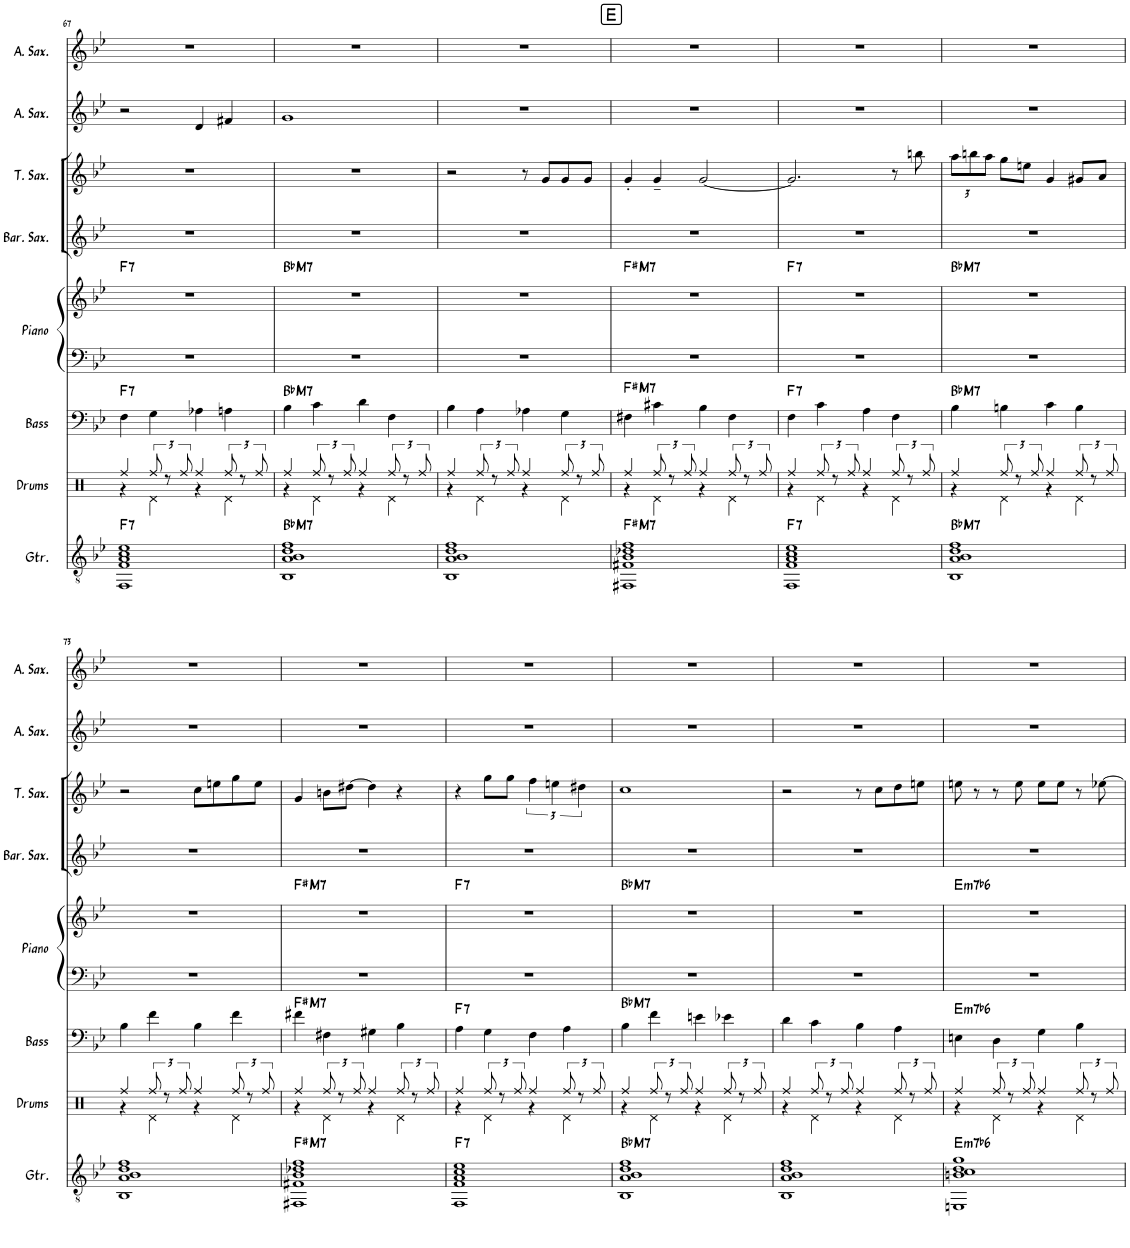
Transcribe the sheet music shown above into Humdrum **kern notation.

**kern	**harte	**kern	**kern	**harte	**kern	**kern	**harte	**kern	**kern	**kern	**kern
*part8	*part8	*part7	*part6	*part6	*part5	*part5	*part5	*part4	*part3	*part2	*part1
*staff9	*	*staff8	*staff7	*	*staff6	*staff5	*	*staff4	*staff3	*staff2	*staff1
*I"Guitar	*	*I"Drums	*I"Bass	*	*I"Piano	*	*	*I"バリトン サクソフォーン	*I"テナー サクソフォーン	*I"アルト サクソフォーン 2	*I"アルト サクソフォーン
*I'Gtr.	*	*I'Drums	*I'Bass	*	*I'Piano	*	*	*	*	*	*
!!LO:PB:g=z
*clefGv2	*	*clefX	*clefF4	*	*clefF4	*clefG2	*	*clefG2	*clefG2	*clefG2	*clefG2
*	*	*	*Trd7c12	*	*	*	*	*Trd12c21	*Trd8c14	*Trd5c9	*Trd5c9
*k[b-e-]	*	*k[]	*k[b-e-]	*	*k[b-e-]	*k[b-e-]	*	*k[b-e-]	*k[b-e-]	*k[b-e-]	*k[b-e-]
*M4/4	*	*M4/4	*M4/4	*	*M4/4	*M4/4	*	*M4/4	*M4/4	*M4/4	*M4/4
=67	=67	=67	=67	=67	=67	=67	=67	=67	=67	=67	=67
*	*	*^	*	*	*	*	*	*	*	*	*
!	!LO:H:kt=7	!	!	!	!LO:H:kt=7	!	!	!LO:H:kt=7	!	!	!	!
1FF 1F 1A 1c 1e-	F:7	4Rff/	4r	4F\	F:7	1r	1r	F:7	1r	1r	2r	1r
.	.	12Rff/	4Rd\	4G\	.	.	.	.	.	.	.	.
.	.	12r	.	.	.	.	.	.	.	.	.	.
.	.	12Rff/	.	.	.	.	.	.	.	.	.	.
.	.	4Rff/	4r	4A-X\	.	.	.	.	.	.	4d/	.
.	.	12Rff/	4Rd\	4An\	.	.	.	.	.	.	4f#X/	.
.	.	12r	.	.	.	.	.	.	.	.	.	.
.	.	12Rff/	.	.	.	.	.	.	.	.	.	.
=68	=68	=68	=68	=68	=68	=68	=68	=68	=68	=68	=68	=68
!	!LO:H:kt=M7	!	!	!	!LO:H:kt=M7	!	!	!LO:H:kt=M7	!	!	!	!
1BB- 1A 1B- 1d 1f	Bb:maj7	4Rff/	4r	4B-\	Bb:maj7	1r	1r	Bb:maj7	1r	1r	1g	1r
.	.	12Rff/	4Rd\	4c\	.	.	.	.	.	.	.	.
.	.	12r	.	.	.	.	.	.	.	.	.	.
.	.	12Rff/	.	.	.	.	.	.	.	.	.	.
.	.	4Rff/	4r	4d\	.	.	.	.	.	.	.	.
.	.	12Rff/	4Rd\	4F\	.	.	.	.	.	.	.	.
.	.	12r	.	.	.	.	.	.	.	.	.	.
.	.	12Rff/	.	.	.	.	.	.	.	.	.	.
=69	=69	=69	=69	=69	=69	=69	=69	=69	=69	=69	=69	=69
1BB- 1A 1B- 1d 1f	.	4Rff/	4r	4B-\	.	1r	1r	.	1r	2r	1r	1r
.	.	12Rff/	4Rd\	4A\	.	.	.	.	.	.	.	.
.	.	12r	.	.	.	.	.	.	.	.	.	.
.	.	12Rff/	.	.	.	.	.	.	.	.	.	.
.	.	4Rff/	4r	4A-X\	.	.	.	.	.	8r	.	.
.	.	.	.	.	.	.	.	.	.	8g/L	.	.
.	.	12Rff/	4Rd\	4G\	.	.	.	.	.	8g/	.	.
.	.	12r	.	.	.	.	.	.	.	.	.	.
.	.	.	.	.	.	.	.	.	.	8g/J	.	.
.	.	12Rff/	.	.	.	.	.	.	.	.	.	.
!!LO:REH:place=s1:a:B:cj:fs=14:t=E
=70	=70	=70	=70	=70	=70	=70	=70	=70	=70	=70	=70	=70
!	!LO:H:kt=M7	!	!	!	!LO:H:kt=M7	!	!	!LO:H:kt=M7	!	!	!	!
1FF#X 1F#X 1B- 1d-X 1f	F#:maj7	4Rff/	4r	4F#X\	F#:maj7	1r	1r	F#:maj7	1r	4g'/	1r	1r
.	.	12Rff/	4Rd\	4c#X\	.	.	.	.	.	4g~/	.	.
.	.	12r	.	.	.	.	.	.	.	.	.	.
.	.	12Rff/	.	.	.	.	.	.	.	.	.	.
.	.	4Rff/	4r	4B-\	.	.	.	.	.	[2g/	.	.
.	.	12Rff/	4Rd\	4F#\	.	.	.	.	.	.	.	.
.	.	12r	.	.	.	.	.	.	.	.	.	.
.	.	12Rff/	.	.	.	.	.	.	.	.	.	.
=71	=71	=71	=71	=71	=71	=71	=71	=71	=71	=71	=71	=71
!	!LO:H:kt=7	!	!	!	!LO:H:kt=7	!	!	!LO:H:kt=7	!	!	!	!
1FF 1F 1A 1c 1e-	F:7	4Rff/	4r	4F\	F:7	1r	1r	F:7	1r	2.g/]	1r	1r
.	.	12Rff/	4Rd\	4c\	.	.	.	.	.	.	.	.
.	.	12r	.	.	.	.	.	.	.	.	.	.
.	.	12Rff/	.	.	.	.	.	.	.	.	.	.
.	.	4Rff/	4r	4A\	.	.	.	.	.	.	.	.
.	.	12Rff/	4Rd\	4F\	.	.	.	.	.	8r	.	.
.	.	12r	.	.	.	.	.	.	.	.	.	.
.	.	.	.	.	.	.	.	.	.	8bbn\	.	.
.	.	12Rff/	.	.	.	.	.	.	.	.	.	.
=72	=72	=72	=72	=72	=72	=72	=72	=72	=72	=72	=72	=72
*	*	*	*	*	*	*	*	*	*	*Xbrackettup	*	*
!	!LO:H:kt=M7	!	!	!	!LO:H:kt=M7	!	!	!LO:H:kt=M7	!	!	!	!
1BB- 1A 1B- 1d 1f	Bb:maj7	4Rff/	4r	4B-\	Bb:maj7	1r	1r	Bb:maj7	1r	12aa\L	1r	1r
.	.	.	.	.	.	.	.	.	.	12bbn\	.	.
.	.	.	.	.	.	.	.	.	.	12aa\J	.	.
.	.	12Rff/	4Rd\	4Bn\	.	.	.	.	.	8gg\L	.	.
.	.	12r	.	.	.	.	.	.	.	.	.	.
.	.	.	.	.	.	.	.	.	.	8een\J	.	.
.	.	12Rff/	.	.	.	.	.	.	.	.	.	.
.	.	4Rff/	4r	4c\	.	.	.	.	.	4g/	.	.
.	.	12Rff/	4Rd\	4B\	.	.	.	.	.	8g#X/L	.	.
.	.	12r	.	.	.	.	.	.	.	.	.	.
.	.	.	.	.	.	.	.	.	.	8a/J	.	.
.	.	12Rff/	.	.	.	.	.	.	.	.	.	.
!!LO:LB:g=z
=73	=73	=73	=73	=73	=73	=73	=73	=73	=73	=73	=73	=73
1BB- 1A 1B- 1d 1f	.	4Rff/	4r	4B-\	.	1r	1r	.	1r	2r	1r	1r
.	.	12Rff/	4Rd\	4f\	.	.	.	.	.	.	.	.
.	.	12r	.	.	.	.	.	.	.	.	.	.
.	.	12Rff/	.	.	.	.	.	.	.	.	.	.
.	.	4Rff/	4r	4B-\	.	.	.	.	.	8cc\L	.	.
.	.	.	.	.	.	.	.	.	.	8een\	.	.
.	.	12Rff/	4Rd\	4f\	.	.	.	.	.	8gg\	.	.
.	.	12r	.	.	.	.	.	.	.	.	.	.
.	.	.	.	.	.	.	.	.	.	8ee\J	.	.
.	.	12Rff/	.	.	.	.	.	.	.	.	.	.
=74	=74	=74	=74	=74	=74	=74	=74	=74	=74	=74	=74	=74
!	!LO:H:kt=M7	!	!	!	!LO:H:kt=M7	!	!	!LO:H:kt=M7	!	!	!	!
1FF#X 1F#X 1B- 1d-X 1f	F#:maj7	4Rff/	4r	4f#X\	F#:maj7	1r	1r	F#:maj7	1r	4g/	1r	1r
.	.	12Rff/	4Rd\	4F#X\	.	.	.	.	.	8bn\L	.	.
.	.	12r	.	.	.	.	.	.	.	.	.	.
.	.	.	.	.	.	.	.	.	.	[8dd#X\J	.	.
.	.	12Rff/	.	.	.	.	.	.	.	.	.	.
.	.	4Rff/	4r	4G#X\	.	.	.	.	.	4dd#\]	.	.
.	.	12Rff/	4Rd\	4B-\	.	.	.	.	.	4r	.	.
.	.	12r	.	.	.	.	.	.	.	.	.	.
.	.	12Rff/	.	.	.	.	.	.	.	.	.	.
=75	=75	=75	=75	=75	=75	=75	=75	=75	=75	=75	=75	=75
!	!LO:H:kt=7	!	!	!	!LO:H:kt=7	!	!	!LO:H:kt=7	!	!	!	!
1FF 1F 1A 1c 1e-	F:7	4Rff/	4r	4A\	F:7	1r	1r	F:7	1r	4r	1r	1r
.	.	12Rff/	4Rd\	4G\	.	.	.	.	.	8gg\L	.	.
.	.	12r	.	.	.	.	.	.	.	.	.	.
.	.	.	.	.	.	.	.	.	.	8gg\J	.	.
.	.	12Rff/	.	.	.	.	.	.	.	.	.	.
*	*	*	*	*	*	*	*	*	*	*brackettup	*	*
.	.	4Rff/	4r	4F\	.	.	.	.	.	6ff\	.	.
.	.	.	.	.	.	.	.	.	.	6een\	.	.
.	.	12Rff/	4Rd\	4A\	.	.	.	.	.	.	.	.
.	.	12r	.	.	.	.	.	.	.	6dd#X\	.	.
.	.	12Rff/	.	.	.	.	.	.	.	.	.	.
=76	=76	=76	=76	=76	=76	=76	=76	=76	=76	=76	=76	=76
!	!LO:H:kt=M7	!	!	!	!LO:H:kt=M7	!	!	!LO:H:kt=M7	!	!	!	!
1BB- 1A 1B- 1d 1f	Bb:maj7	4Rff/	4r	4B-\	Bb:maj7	1r	1r	Bb:maj7	1r	1cc	1r	1r
.	.	12Rff/	4Rd\	4f\	.	.	.	.	.	.	.	.
.	.	12r	.	.	.	.	.	.	.	.	.	.
.	.	12Rff/	.	.	.	.	.	.	.	.	.	.
.	.	4Rff/	4r	4en\	.	.	.	.	.	.	.	.
.	.	12Rff/	4Rd\	4e-X\	.	.	.	.	.	.	.	.
.	.	12r	.	.	.	.	.	.	.	.	.	.
.	.	12Rff/	.	.	.	.	.	.	.	.	.	.
=77	=77	=77	=77	=77	=77	=77	=77	=77	=77	=77	=77	=77
1BB- 1A 1B- 1d 1f	.	4Rff/	4r	4d\	.	1r	1r	.	1r	2r	1r	1r
.	.	12Rff/	4Rd\	4c\	.	.	.	.	.	.	.	.
.	.	12r	.	.	.	.	.	.	.	.	.	.
.	.	12Rff/	.	.	.	.	.	.	.	.	.	.
.	.	4Rff/	4r	4B-\	.	.	.	.	.	8r	.	.
.	.	.	.	.	.	.	.	.	.	8cc\L	.	.
.	.	12Rff/	4Rd\	4A\	.	.	.	.	.	8dd\	.	.
.	.	12r	.	.	.	.	.	.	.	.	.	.
.	.	.	.	.	.	.	.	.	.	8een\J	.	.
.	.	12Rff/	.	.	.	.	.	.	.	.	.	.
=78	=78	=78	=78	=78	=78	=78	=78	=78	=78	=78	=78	=78
!	!LO:H:kt=m7	!	!	!	!LO:H:kt=m7	!	!	!LO:H:kt=m7	!	!	!	!
1EEn 1Bn 1c 1d 1g	E:min7(b6)	4Rff/	4r	4En\	E:min7(b6)	1r	1r	E:min7(b6)	1r	8een\	1r	1r
.	.	.	.	.	.	.	.	.	.	8r	.	.
.	.	12Rff/	4Rd\	4D\	.	.	.	.	.	8r	.	.
.	.	12r	.	.	.	.	.	.	.	.	.	.
.	.	.	.	.	.	.	.	.	.	8ee\	.	.
.	.	12Rff/	.	.	.	.	.	.	.	.	.	.
.	.	4Rff/	4r	4G\	.	.	.	.	.	8ee\L	.	.
.	.	.	.	.	.	.	.	.	.	8ee\J	.	.
.	.	12Rff/	4Rd\	4B-\	.	.	.	.	.	8r	.	.
.	.	12r	.	.	.	.	.	.	.	.	.	.
.	.	.	.	.	.	.	.	.	.	[8ee-X\	.	.
.	.	12Rff/	.	.	.	.	.	.	.	.	.	.
*	*	*v	*v	*	*	*	*	*	*	*	*	*
=	=	=	=	=	=	=	=	=	=	=	=
*-	*-	*-	*-	*-	*-	*-	*-	*-	*-	*-	*-
